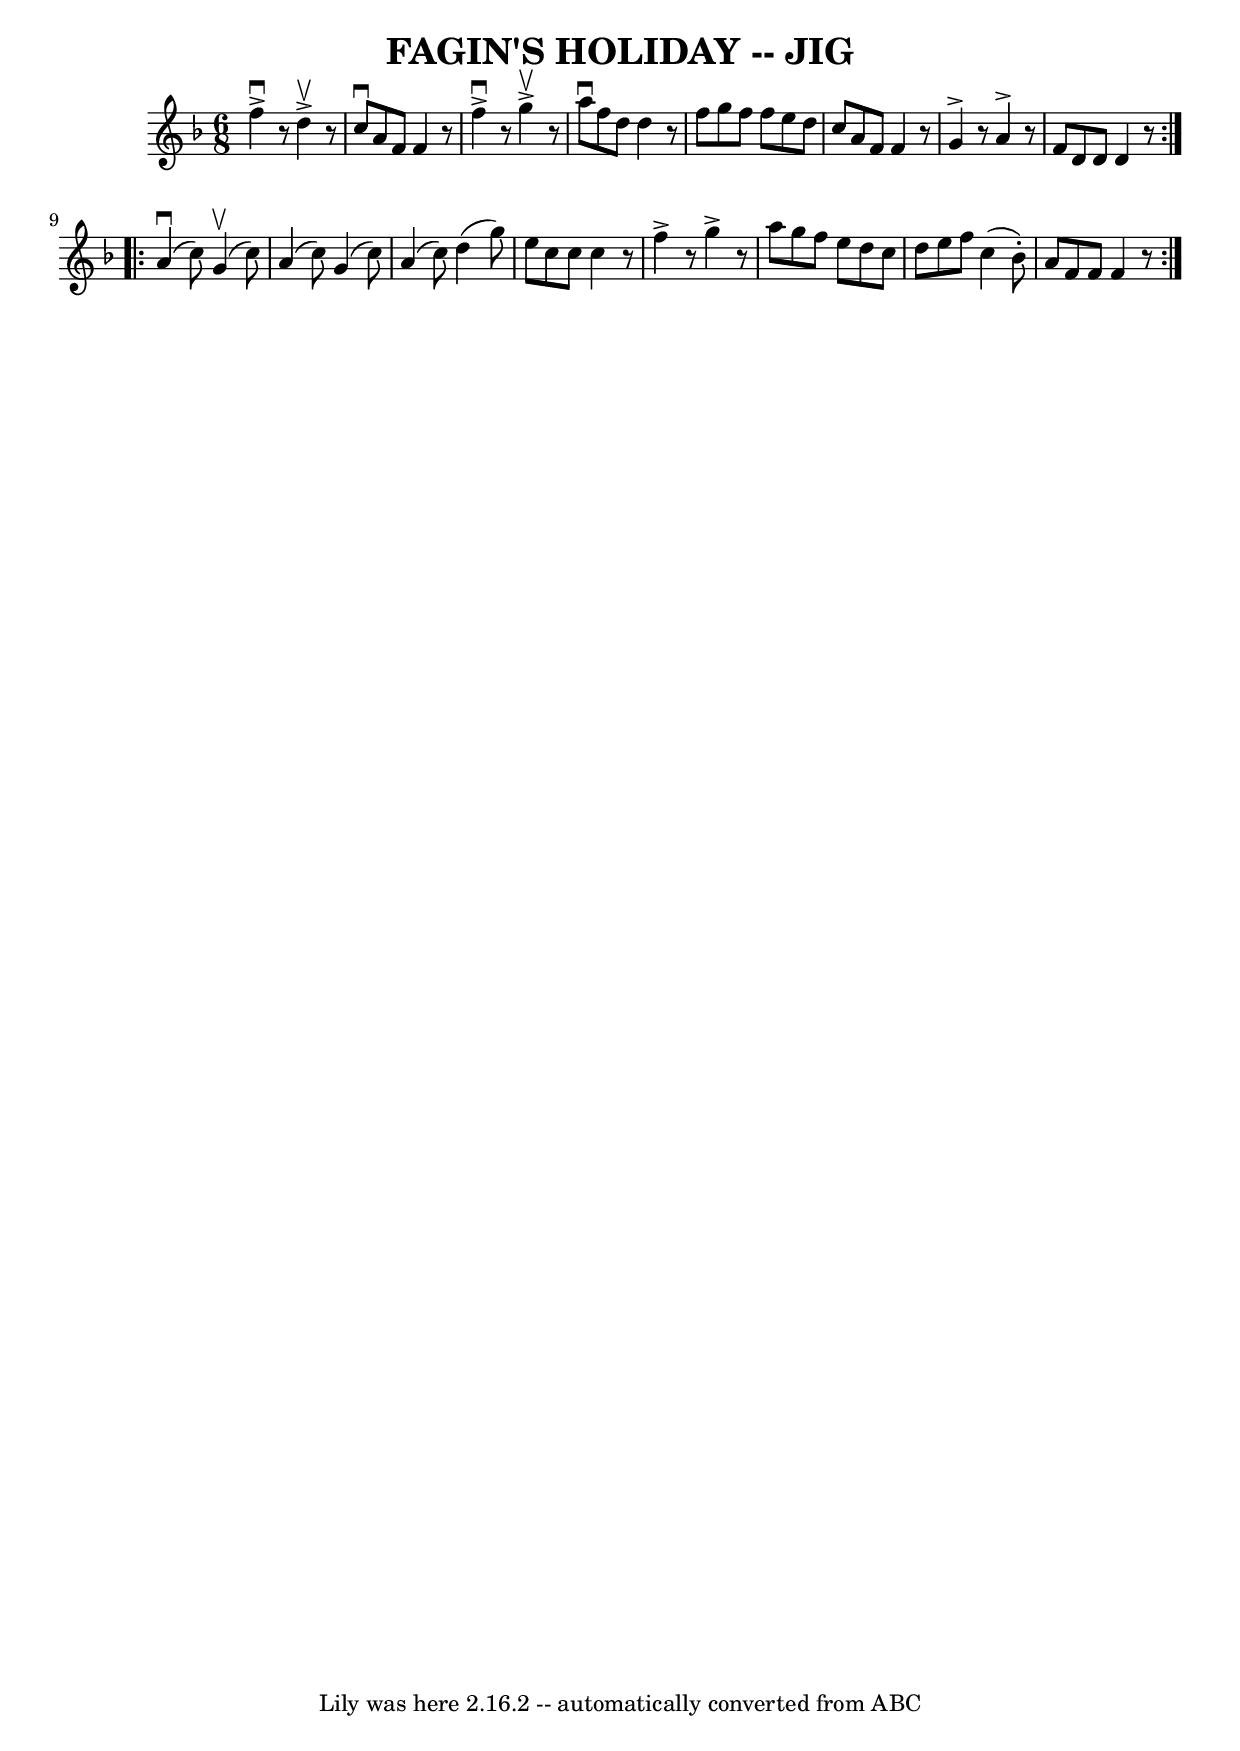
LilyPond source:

\version "2.16.2"
\include "Mammoth.ily"
\header {
  %% book = "Ryan's Mammoth Collection of Fiddle Tunes"
 crossRefNumber = "1"
 footnotes = ""
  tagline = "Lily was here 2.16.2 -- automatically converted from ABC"
  title = "FAGIN'S HOLIDAY -- JIG"

}
voicedefault =  {



  \repeat volta 2 {

    \time 6/8 
    \key f \major
 f''4^\downbow^\accent   r8 d''4^\upbow^\accent        r8    |
 c''8^\downbow a'8 f'8 f'4    r8   |
 f''4^\downbow^\accent   r8 g''4^\upbow^\accent   r8   |
 a''8^\downbow f''8 d''8 d''4    r8        |
 f''8 g''8 f''8 f''8 e''8 d''8     |
 c''8 a'8 f'8 f'4    r8   |
 g'4^\accent   r8 a'4^\accent   r8   |
 f'8 d'8 d'8 d'4    r8   

  }     
  \repeat volta 2 { a'4 (^\downbow c''8) g'4 (^\upbow c''8)    |
 a'4 (c''8) g'4 (c''8)   |
 a'4 (c''8) d''4 (g''8)   |
 e''8 c''8 c''8 c''4    r8        |
 f''4^\accent   r8 g''4^\accent   r8   |
 a''8 g''8 f''8 e''8 d''8 c''8     |
 d''8 e''8 f''8 c''4 ( bf'8-.)    |
 a'8 f'8 f'8 f'4    r8   
  }   

}

\score{
  <<

    \context Staff="default"
    {
      \voicedefault 
      
    }

  >>
  \layout {
    
  }
  \midi {
  }

}
